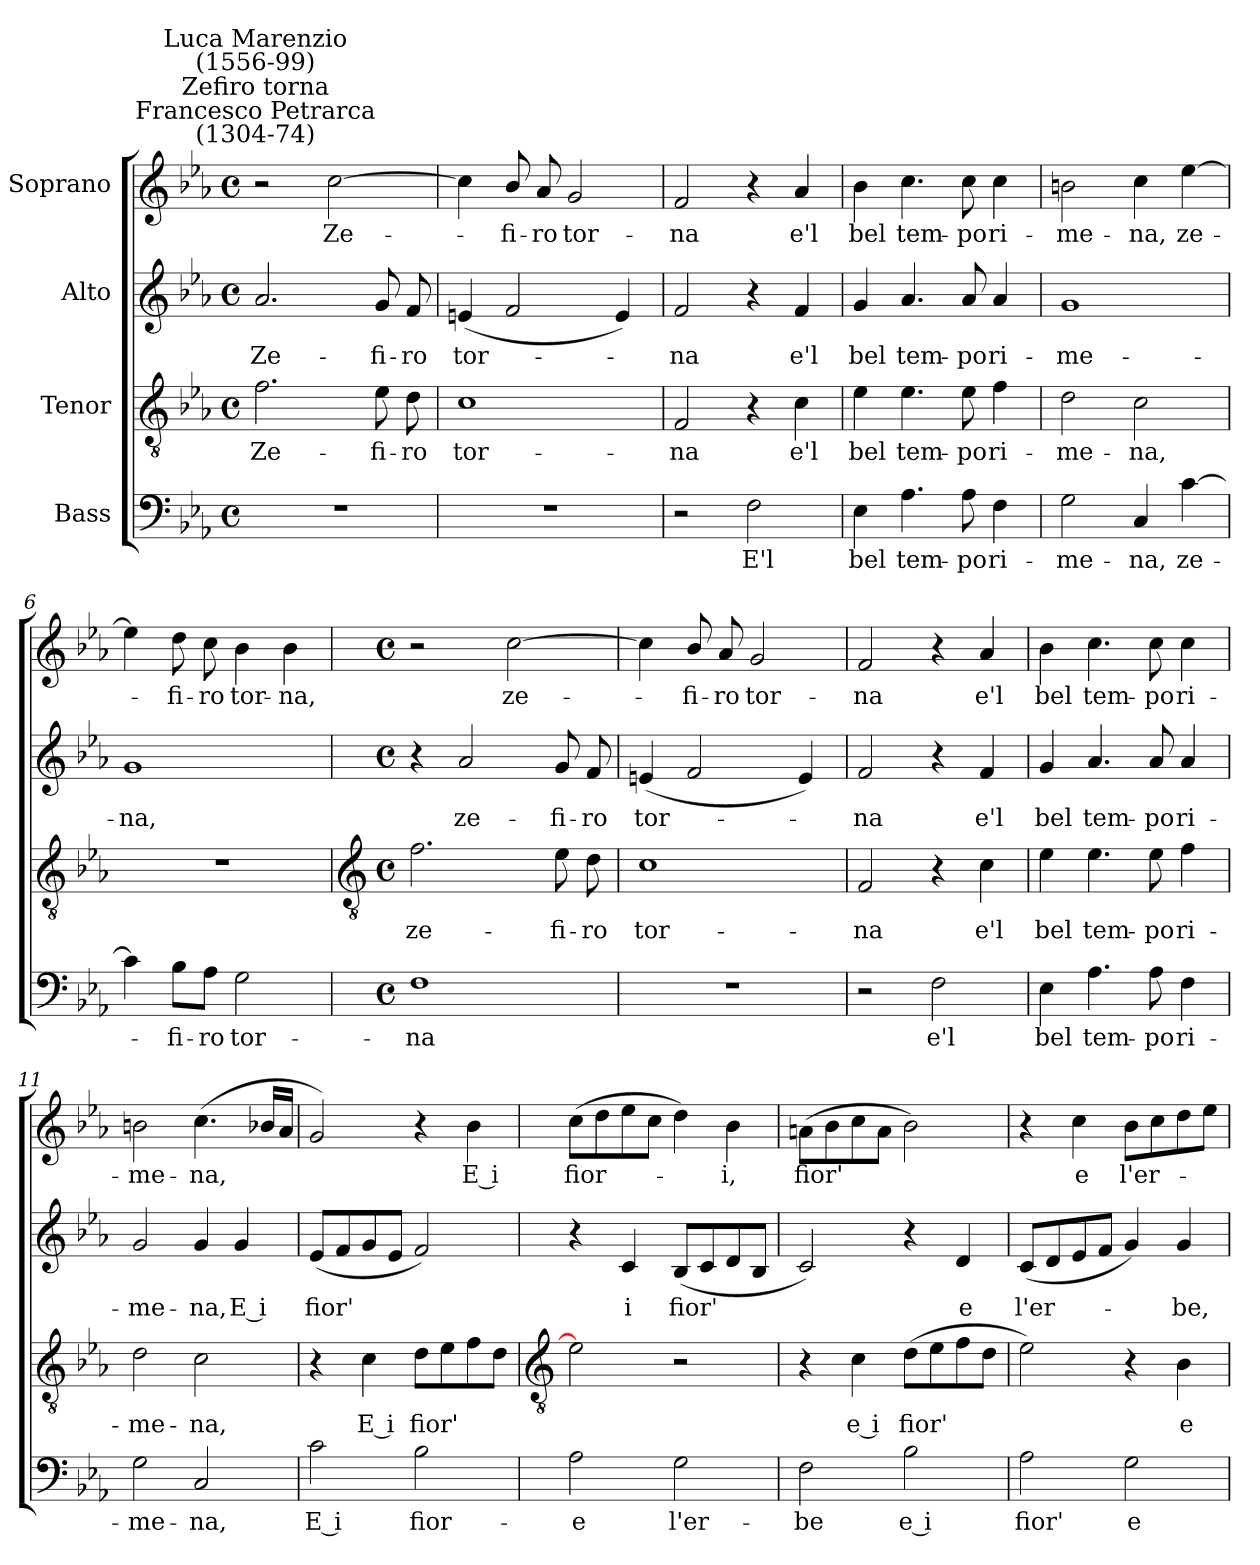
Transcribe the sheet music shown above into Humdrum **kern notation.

**kern	**text	**kern	**text	**kern	**text	**kern	**text
*part4	*part4	*part3	*part3	*part2	*part2	*part1	*part1
*staff4	*staff4	*staff3	*staff3	*staff2	*staff2	*staff1	*staff1
*I"Bass	*	*I"Tenor	*	*I"Alto	*	*I"Soprano	*
*clefF4	*	*clefGv2	*	*clefG2	*	*clefG2	*
*k[b-e-a-]	*	*k[b-e-a-]	*	*k[b-e-a-]	*	*k[b-e-a-]	*
*E-:	*	*E-:	*	*E-:	*	*E-:	*
*M4/4	*	*M4/4	*	*M4/4	*	*M4/4	*
*met(c)	*	*met(c)	*	*met(c)	*	*met(c)	*
=1	=1	=1	=1	=1	=1	=1	=1
!	!	!	!	!	!	!LO:TX:a:cj:t=Francesco Petrarca\n(1304-74)	!
!	!	!	!	!	!	!LO:TX:a:cj:t=Zefiro torna	!
!	!	!	!	!	!	!LO:TX:a:cj:t=Luca Marenzio\n(1556-99)	!
!	!	!	!LO:LY:b	!	!LO:LY:b	!	!
1r	.	2.f	Ze-	2.a-	Ze-	2r	.
!	!	!	!	!	!	!	!LO:LY:b
.	.	.	.	.	.	[2cc	Ze-
!	!	!	!LO:LY:b	!	!LO:LY:b	!	!
.	.	8e-	-fi-	8g	-fi-	.	.
!	!	!	!LO:LY:b	!	!LO:LY:b	!	!
.	.	8d	-ro	8f	-ro	.	.
=2	=2	=2	=2	=2	=2	=2	=2
!	!	!	!LO:LY:b	!	!LO:LY:b	!	!
1r	.	1c	tor-	(<4en	tor-	4cc]	.
!	!	!	!	!	!	!	!LO:LY:b
.	.	.	.	2f	.	8b-/	fi-
!	!	!	!	!	!	!	!LO:LY:b
.	.	.	.	.	.	8a-	-ro
!	!	!	!	!	!	!	!LO:LY:b
.	.	.	.	.	.	2g	tor-
.	.	.	.	4e)	.	.	.
=3	=3	=3	=3	=3	=3	=3	=3
!	!	!	!LO:LY:b	!	!LO:LY:b	!	!LO:LY:b
2r	.	2F	-na	2f	na	2f	-na
!	!LO:LY:b	!	!	!	!	!	!
2F	E'l	4r	.	4r	.	4r	.
!	!	!	!LO:LY:b	!	!LO:LY:b	!	!LO:LY:b
.	.	4c	e'l	4f	e'l	4a-	e'l
=4	=4	=4	=4	=4	=4	=4	=4
!	!LO:LY:b	!	!LO:LY:b	!	!LO:LY:b	!	!LO:LY:b
4E-	bel	4e-	bel	4g	bel	4b-	bel
!	!LO:LY:b	!	!LO:LY:b	!	!LO:LY:b	!	!LO:LY:b
4.A-	tem-	4.e-	tem-	4.a-	tem-	4.cc	tem-
!	!LO:LY:b	!	!LO:LY:b	!	!LO:LY:b	!	!LO:LY:b
8A-	-po	8e-	-po	8a-	-po	8cc	-po
!	!LO:LY:b	!	!LO:LY:b	!	!LO:LY:b	!	!LO:LY:b
4F	ri-	4f	ri-	4a-	ri-	4cc	ri-
=5	=5	=5	=5	=5	=5	=5	=5
!	!LO:LY:b	!	!LO:LY:b	!	!LO:LY:b	!	!LO:LY:b
2G	-me-	2d	-me-	1g	-me-	2bn	-me-
!	!LO:LY:b	!	!LO:LY:b	!	!	!	!LO:LY:b
4C	-na,	2c	-na,	.	.	4cc	-na,
!	!LO:LY:b	!	!	!	!	!	!LO:LY:b
[4c	ze-	.	.	.	.	[4ee-	ze-
=6	=6	=6	=6	=6	=6	=6	=6
!	!	!	!	!	!LO:LY:b	!	!
4c]	.	1r	.	1g	-na,	4ee-]	.
!	!LO:LY:b	!	!	!	!	!	!LO:LY:b
8B-\L	fi-	.	.	.	.	8dd	fi-
!	!LO:LY:b	!	!	!	!	!	!LO:LY:b
8A-\J	-ro	.	.	.	.	8cc	-ro
!	!LO:LY:b	!	!	!	!	!	!LO:LY:b
2G	tor-	.	.	.	.	4b-	tor-
!	!	!	!	!	!	!	!LO:LY:b
.	.	.	.	.	.	4b-	-na,
!!LO:LB:g=z
=7	=7	=7	=7	=7	=7	=7	=7
*	*	*clefGv2	*	*	*	*	*
*M4/4	*	*M4/4	*	*M4/4	*	*M4/4	*
*met(c)	*	*met(c)	*	*met(c)	*	*met(c)	*
!	!LO:LY:b	!	!LO:LY:b	!	!	!	!
1F	-na	2.f	ze-	4r	.	2r	.
!	!	!	!	!	!LO:LY:b	!	!
.	.	.	.	2a-	ze-	.	.
!	!	!	!	!	!	!	!LO:LY:b
.	.	.	.	.	.	[2cc	ze-
!	!	!	!LO:LY:b	!	!LO:LY:b	!	!
.	.	8e-	-fi-	8g	-fi-	.	.
!	!	!	!LO:LY:b	!	!LO:LY:b	!	!
.	.	8d	-ro	8f	-ro	.	.
=8	=8	=8	=8	=8	=8	=8	=8
!	!	!	!LO:LY:b	!	!LO:LY:b	!	!
1r	.	1c	tor-	(<4en	tor-	4cc]	.
!	!	!	!	!	!	!	!LO:LY:b
.	.	.	.	2f	.	8b-/	fi-
!	!	!	!	!	!	!	!LO:LY:b
.	.	.	.	.	.	8a-	-ro
!	!	!	!	!	!	!	!LO:LY:b
.	.	.	.	.	.	2g	tor-
.	.	.	.	4e)	.	.	.
=9	=9	=9	=9	=9	=9	=9	=9
!	!	!	!LO:LY:b	!	!LO:LY:b	!	!LO:LY:b
2r	.	2F	-na	2f	na	2f	-na
!	!LO:LY:b	!	!	!	!	!	!
2F	e'l	4r	.	4r	.	4r	.
!	!	!	!LO:LY:b	!	!LO:LY:b	!	!LO:LY:b
.	.	4c	e'l	4f	e'l	4a-	e'l
=10	=10	=10	=10	=10	=10	=10	=10
!	!LO:LY:b	!	!LO:LY:b	!	!LO:LY:b	!	!LO:LY:b
4E-	bel	4e-	bel	4g	bel	4b-	bel
!	!LO:LY:b	!	!LO:LY:b	!	!LO:LY:b	!	!LO:LY:b
4.A-	tem-	4.e-	tem-	4.a-	tem-	4.cc	tem-
!	!LO:LY:b	!	!LO:LY:b	!	!LO:LY:b	!	!LO:LY:b
8A-	-po	8e-	-po	8a-	-po	8cc	-po
!	!LO:LY:b	!	!LO:LY:b	!	!LO:LY:b	!	!LO:LY:b
4F	ri-	4f	ri-	4a-	ri-	4cc	ri-
=11	=11	=11	=11	=11	=11	=11	=11
!	!LO:LY:b	!	!LO:LY:b	!	!LO:LY:b	!	!LO:LY:b
2G	-me-	2d	-me-	2g	-me-	2bn	-me-
!	!LO:LY:b	!	!LO:LY:b	!	!LO:LY:b	!	!LO:LY:b
2C	-na,	2c	-na,	4g	-na,	(<4.cc\	-na,
!	!	!	!	!	!LO:LY:b	!	!
.	.	.	.	4g	E i	.	.
.	.	.	.	.	.	16b-XLL	.
.	.	.	.	.	.	16a-JJ	.
=12	=12	=12	=12	=12	=12	=12	=12
!	!LO:LY:b	!	!	!	!LO:LY:b	!	!
2c	E i	4r	.	(<8e-L	fior'	2g)	.
.	.	.	.	8f	.	.	.
!	!	!	!LO:LY:b	!	!	!	!
.	.	4c	E i	8g	.	.	.
.	.	.	.	8e-J	.	.	.
!	!LO:LY:b	!	!LO:LY:b	!	!	!	!
2B-	fior-	8dL	fior'	2f)	.	4r	.
.	.	8e-	.	.	.	.	.
!	!	!	!	!	!	!	!LO:LY:b
.	.	8f	.	.	.	4b-	E i
.	.	8dJ	.	.	.	.	.
!!LO:LB:g=z
=13	=13	=13	=13	=13	=13	=13	=13
*	*	*clefGv2	*	*	*	*	*
!	!LO:LY:b	!	!	!	!	!	!LO:LY:b
2A-	-e	2e-]	.	4r	.	(>8ccL	fior-
.	.	.	.	.	.	8dd	.
!	!	!	!	!	!LO:LY:b	!	!
.	.	.	.	4c	i	8ee-	.
.	.	.	.	.	.	8ccJ	.
!	!LO:LY:b	!	!	!	!LO:LY:b	!	!
2G	l'er-	2r	.	(<8B-L	fior'	4dd)	.
.	.	.	.	8c	.	.	.
!	!	!	!	!	!	!	!LO:LY:b
.	.	.	.	8d	.	4b-	i,
.	.	.	.	8B-J	.	.	.
=14	=14	=14	=14	=14	=14	=14	=14
!	!LO:LY:b	!	!	!	!	!	!LO:LY:b
2F	-be	4r	.	2c)	.	(>8anL	fior'
.	.	.	.	.	.	8b-	.
!	!	!	!LO:LY:b	!	!	!	!
.	.	4c	e i	.	.	8cc	.
.	.	.	.	.	.	8aJ	.
!	!LO:LY:b	!	!LO:LY:b	!	!	!	!
2B-	e i	(>8dL	fior'	4r	.	2b-)	.
.	.	8e-	.	.	.	.	.
!	!	!	!	!	!LO:LY:b	!	!
.	.	8f	.	4d	e	.	.
.	.	8dJ	.	.	.	.	.
=15	=15	=15	=15	=15	=15	=15	=15
!	!LO:LY:b	!	!	!	!LO:LY:b	!	!
2A-	fior'	2e-)	.	(<8cL	l'er-	4r	.
.	.	.	.	8d	.	.	.
!	!	!	!	!	!	!	!LO:LY:b
.	.	.	.	8e-	.	4cc	e
.	.	.	.	8fJ	.	.	.
!	!LO:LY:b	!	!	!	!	!	!LO:LY:b
2G	e	4r	.	4g)	.	8b-L	l'er-
.	.	.	.	.	.	8cc	.
!	!	!	!LO:LY:b	!	!LO:LY:b	!	!
.	.	4B-	e	4g	be,	8dd	.
.	.	.	.	.	.	8ee-J	.
=	=	=	=	=	=	=	=
*-	*-	*-	*-	*-	*-	*-	*-
